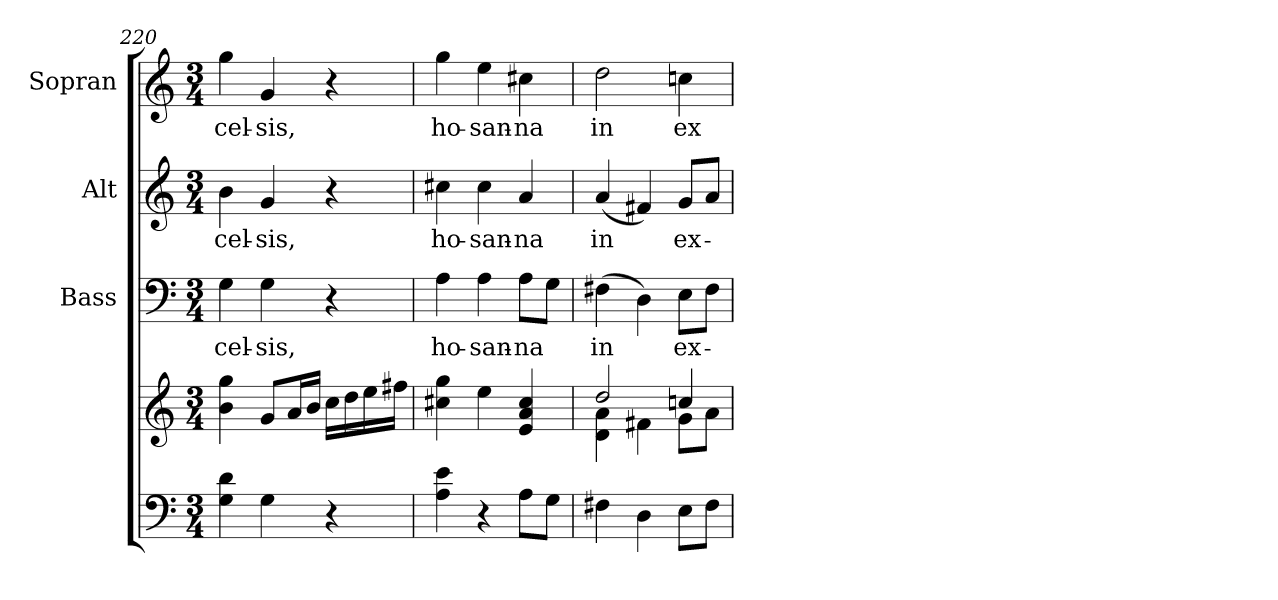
**kern	**kern	**kern	**text	**kern	**text	**kern	**text
*part4	*part4	*part3	*part3	*part2	*part2	*part1	*part1
*staff5	*staff4	*staff3	*staff3	*staff2	*staff2	*staff1	*staff1
*	*	*I"Bass	*	*I"Alt	*	*I"Sopran	*
*	*	*I'B.	*	*I'A.	*	*I'S.	*
*clefF4	*clefG2	*clefF4	*	*clefG2	*	*clefG2	*
*k[]	*k[]	*k[]	*	*k[]	*	*k[]	*
*C:	*C:	*C:	*	*C:	*	*C:	*
*M3/4	*M3/4	*M3/4	*	*M3/4	*	*M3/4	*
=220	=220	=220	=220	=220	=220	=220	=220
!	!	!	!LO:LY:b	!	!LO:LY:b	!	!LO:LY:b
4G\ 4d\	4b\ 4gg\	4G\	-cel-	4b\	-cel-	4gg\	-cel-
!	!	!	!LO:LY:b	!	!LO:LY:b	!	!LO:LY:b
4G\	8g/L	4G\	-sis,	4g/	-sis,	4g/	-sis,
.	16a/L	.	.	.	.	.	.
.	16b/JJ	.	.	.	.	.	.
4r	16cc\LL	4r	.	4r	.	4r	.
.	16dd\	.	.	.	.	.	.
.	16ee\	.	.	.	.	.	.
.	16ff#X\JJ	.	.	.	.	.	.
=221	=221	=221	=221	=221	=221	=221	=221
!	!	!	!LO:LY:b	!	!LO:LY:b	!	!LO:LY:b
4A\ 4e\	4cc#X\ 4gg\	4A\	ho-	4cc#X\	ho-	4gg\	ho-
!	!	!	!LO:LY:b	!	!LO:LY:b	!	!LO:LY:b
4r	4ee\	4A\	-san-	4cc#\	-san-	4ee\	-san-
!	!	!	!LO:LY:b	!	!LO:LY:b	!	!LO:LY:b
8A\L	4e/ 4a/ 4cc#/	8A\L	-na	4a/	-na	4cc#X\	-na
8G\J	.	8G\J	.	.	.	.	.
=222	=222	=222	=222	=222	=222	=222	=222
*	*^	*	*	*	*	*	*
!	!	!	!	!LO:LY:b	!	!LO:LY:b	!	!LO:LY:b
4F#X\	2dd/	4d\ 4a\	(>4F#X\	in	(<4a/	in	2dd\	in
4D\	.	4f#X\	4D\)	.	4f#X/)	.	.	.
!	!	!	!	!LO:LY:b	!	!LO:LY:b	!	!LO:LY:b
8E\L	4ccn/	8g\L	8E\L	ex-	8g/L	ex-	4ccn\	ex-
8F#\J	.	8a\J	8F#\J	.	8a/J	.	.	.
*	*v	*v	*	*	*	*	*	*
=	=	=	=	=	=	=	=
*-	*-	*-	*-	*-	*-	*-	*-
